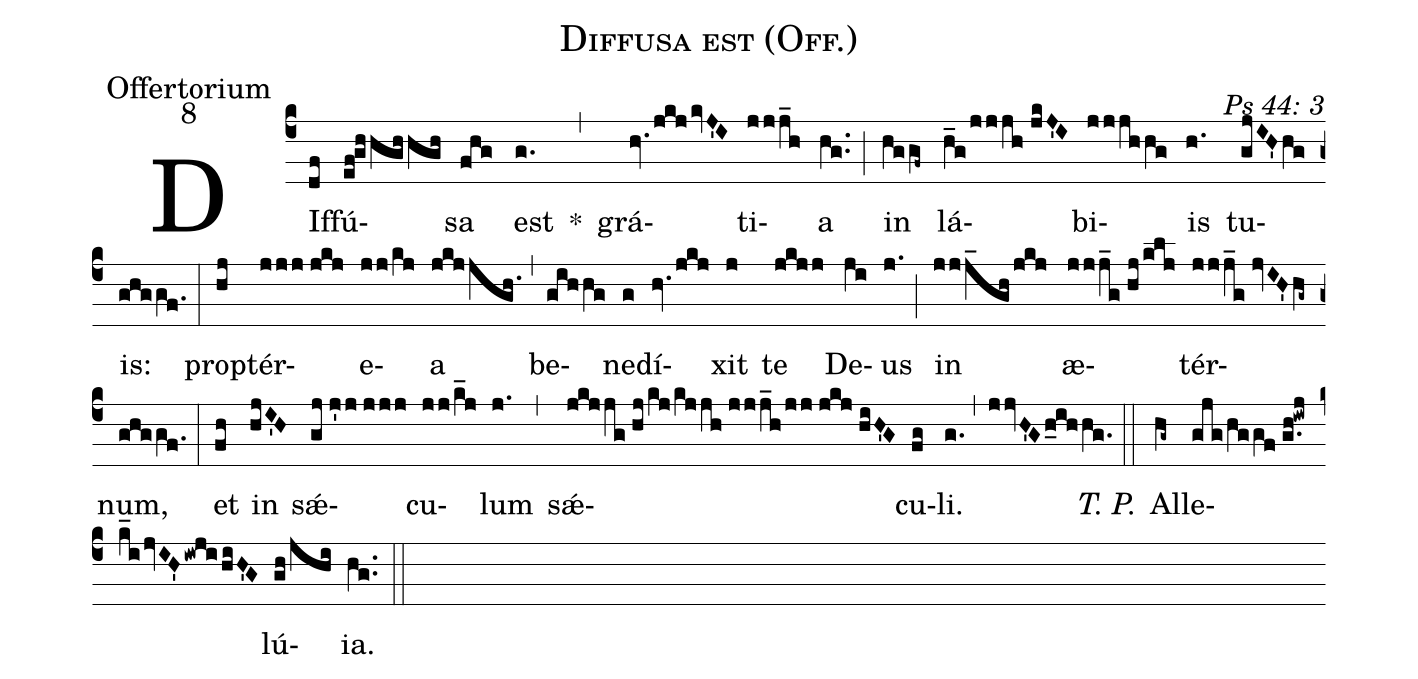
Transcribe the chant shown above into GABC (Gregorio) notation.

name: Diffusa est (Off.);
office-part: Offertorium;
mode: 8;
commentary: Ps 44: 3;
%%
(c4) DIf(df)fú(ef!ghhghhgh)sa(fhg) est(g.) *(,) grá(hv.jkjkvJ'I)ti(jjj_h)a(hg..) (;) in(hggf~) lá(h_g/jjjh//jkJ'I)bi(jjjhhg)is(h.) tu(gjIH'hg)is:(ghggf.) (:)
prop(hj)tér(jjj//jkj)e(jj/kj)a(jkjjgh.) (,) be(gihhg)ne(g)dí(hv.jkj)xit(j) te(jkjj) De(ji)us(j.) (;) in(jjj_gh/jkj) æ(jjj_g//hj/klj)tér(jjj_g//jvIH'hg~)num,(ghggf.) (:)
et(fh) in(hjI'H) sǽ(gj//j'j//jjj)cu(jj/k_j)lum(j.) (,) sǽ(jkjjg//hj/kj/kjjh//jjj_h/jj//jkj//hiH'G)cu(fg)li.(g.) (,) (jjvH'Gh_ihhg.) <i>T. P.</i>(::)
Al(hg~)le(gjg/hggf//g.h!iwj/k_ijvIH'iwji/hiH'G)lú(gh/jhi)ia.(hg..) (::)
